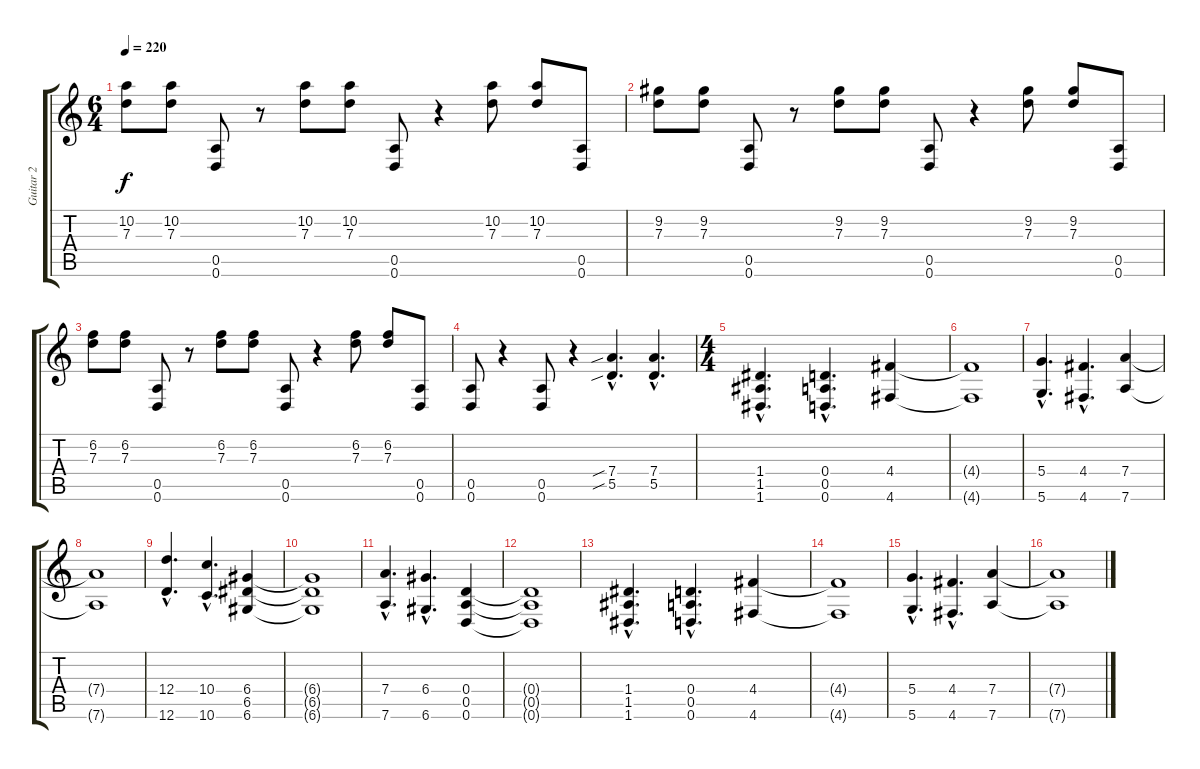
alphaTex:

\track ("Guitar 2" "Guitar 2") {instrument distortionguitar}
\staff {score tabs}
\tuning (E4 B3 G3 D3 A2 D2) {hide}
\ts (6 4)
\tempo 220
\clef g2
\ks c
(10.2 7.3).8{dy f instrument distortionguitar} (10.2 7.3).8 (0.5 0.6).8 r.8 (10.2 7.3).8 (10.2 7.3).8 (0.5 0.6).8 r.4 (10.2 7.3).8 (10.2 7.3).8 (0.5 0.6).8 |
(9.2 7.3).8 (9.2 7.3).8 (0.5 0.6).8 r.8 (9.2 7.3).8 (9.2 7.3).8 (0.5 0.6).8 r.4 (9.2 7.3).8 (9.2 7.3).8 (0.5 0.6).8 |
(6.2 7.3).8 (6.2 7.3).8 (0.5 0.6).8 r.8 (6.2 7.3).8 (6.2 7.3).8 (0.5 0.6).8 r.4 (6.2 7.3).8 (6.2 7.3).8 (0.5 0.6).8 |
(0.5 0.6).8 r.4 (0.5 0.6).8 r.4 (7.4{sib hac} 5.5{sib hac}).4{d} (7.4{hac} 5.5{hac}).4{d} |
\ts (4 4)
(1.4{hac} 1.5{hac} 1.6{hac}).4{d} (0.4{hac} 0.5{hac} 0.6{hac}).4{d} (4.4 4.6).4 |
(4.4{t} 4.6{t}).1 |
(5.4{hac} 5.6{hac}).4{d} (4.4{hac} 4.6{hac}).4{d} (7.4 7.6).4 |
(7.4{t} 7.6{t}).1 |
(12.4{hac} 12.6{hac}).4{d} (10.4{hac} 10.6{hac}).4{d} (6.4 6.5 6.6).4 |
(6.4{t} 6.5{t} 6.6{t}).1 |
(7.4{hac} 7.6{hac}).4{d} (6.4{hac} 6.6{hac}).4{d} (0.4 0.5 0.6).4 |
(0.4{t} 0.5{t} 0.6{t}).1 |
(1.4{hac} 1.5{hac} 1.6{hac}).4{d} (0.4{hac} 0.5{hac} 0.6{hac}).4{d} (4.4 4.6).4 |
(4.4{t} 4.6{t}).1 |
(5.4{hac} 5.6{hac}).4{d} (4.4{hac} 4.6{hac}).4{d} (7.4 7.6).4 |
(7.4{t} 7.6{t}).1
